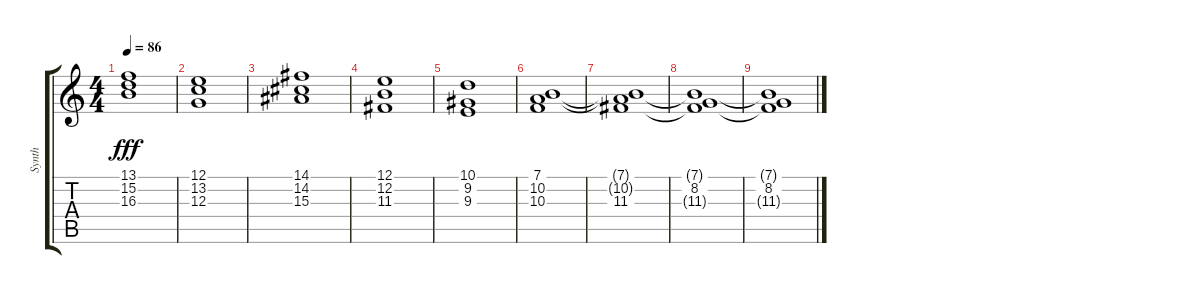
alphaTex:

\track ("Synth" "Synth") {instrument synthstrings2}
\staff {score tabs}
\tuning (E4 B3 G3 D3 A2 E2) {hide}
\ts (4 4)
\tempo 86
\clef g2
\ks c
(13.1 15.2 16.3).1{dy fff} |
(12.1 13.2 12.3).1 |
(14.1 14.2 15.3).1 |
(12.1 12.2 11.3).1 |
(10.1 9.2 9.3).1 |
(7.1 10.2 10.3).1 |
(7.1{t} 10.2{t} 11.3).1 |
(7.1{t} 8.2 11.3{t}).1 |
(7.1{t} 8.2 11.3{t}).1
